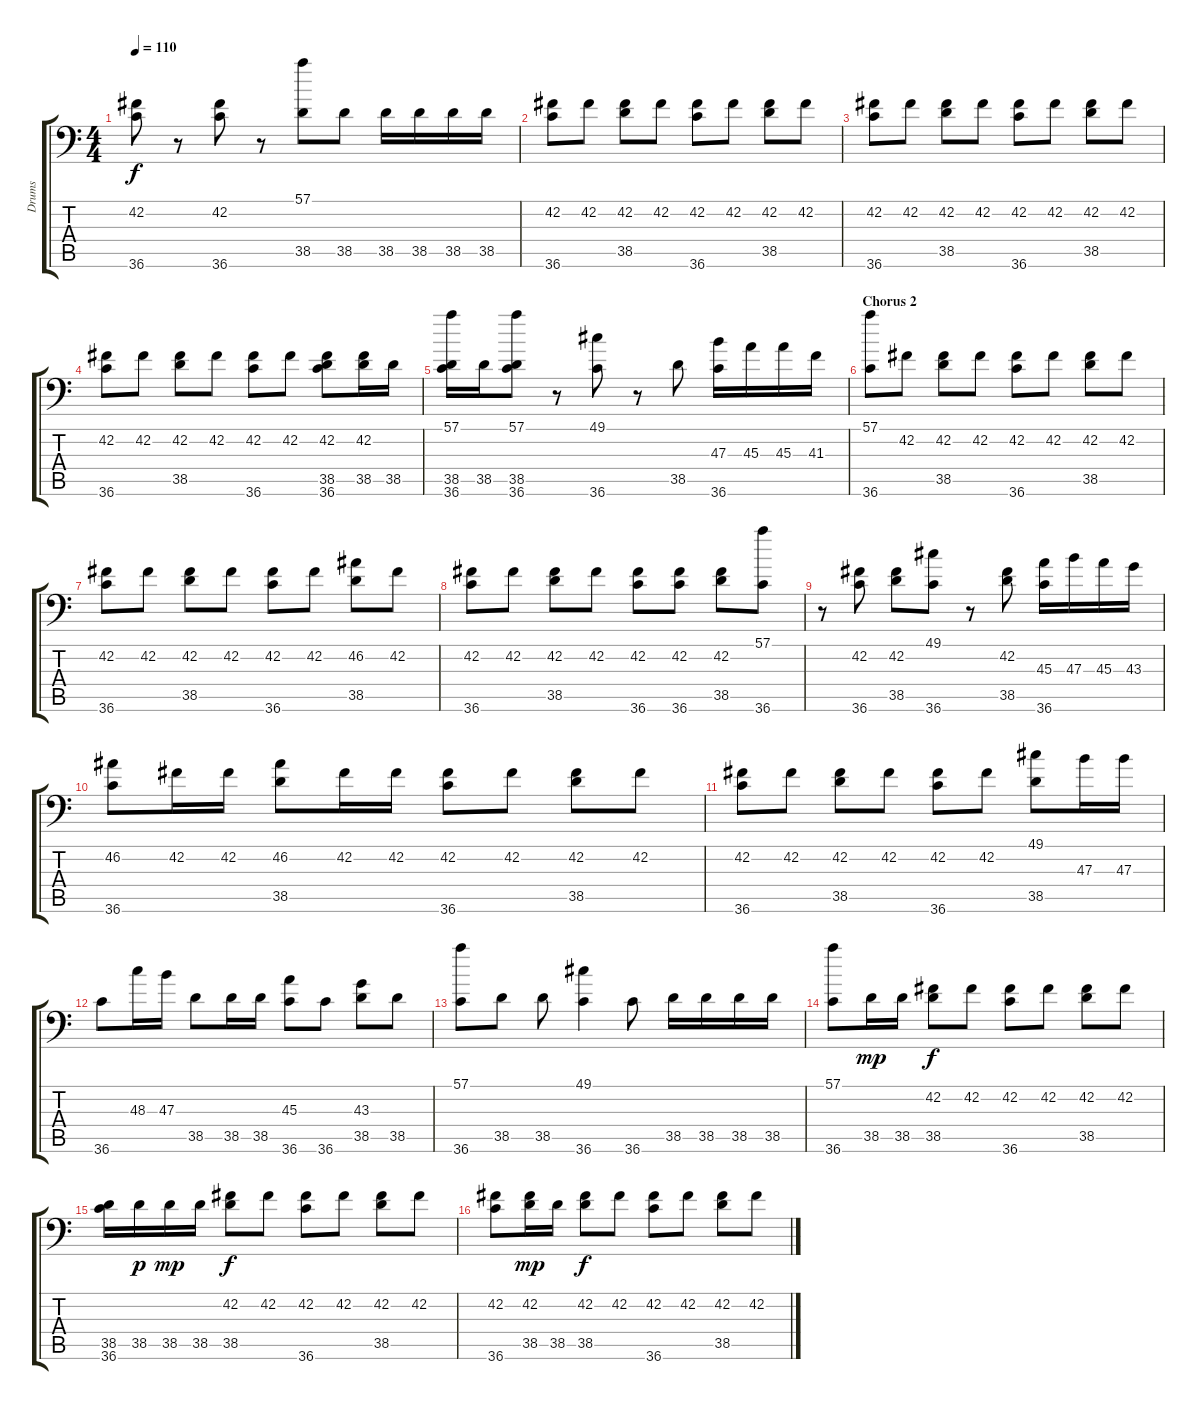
\track ("Drums" "Drums") {instrument acousticgrandpiano}
\staff {score tabs}
\tuning (C-1 C-1 C-1 C-1 C-1 C-1) {hide}
\ts (4 4)
\tempo 110
\clef f4
\ks c
(42.2 36.6).8{dy f} r.8 (42.2 36.6).8 r.8 (57.1 38.5).8 38.5.8 38.5.16 38.5.16 38.5.16 38.5.16 |
(42.2 36.6).8 42.2.8 (42.2 38.5).8 42.2.8 (42.2 36.6).8 42.2.8 (42.2 38.5).8 42.2.8 |
(42.2 36.6).8 42.2.8 (42.2 38.5).8 42.2.8 (42.2 36.6).8 42.2.8 (42.2 38.5).8 42.2.8 |
(42.2 36.6).8 42.2.8 (42.2 38.5).8 42.2.8 (42.2 36.6).8 42.2.8 (42.2 38.5 36.6).8 (42.2 38.5).16 38.5.16 |
(57.1 38.5 36.6).16 38.5.16 (57.1 38.5 36.6).8 r.8 (49.1 36.6).8 r.8 38.5.8 (47.3 36.6).16 45.3.16 45.3.16 41.3.16 |
\section ("" "Chorus 2")
(57.1 36.6).8 42.2.8 (42.2 38.5).8 42.2.8 (42.2 36.6).8 42.2.8 (42.2 38.5).8 42.2.8 |
(42.2 36.6).8 42.2.8 (42.2 38.5).8 42.2.8 (42.2 36.6).8 42.2.8 (46.2 38.5).8 42.2.8 |
(42.2 36.6).8 42.2.8 (42.2 38.5).8 42.2.8 (42.2 36.6).8 (42.2 36.6).8 (42.2 38.5).8 (57.1 36.6).8 |
r.8 (42.2 36.6).8 (42.2 38.5).8 (49.1 36.6).8 r.8 (42.2 38.5).8 (45.3 36.6).16 47.3.16 45.3.16 43.3.16 |
(46.2 36.6).8 42.2.16 42.2.16 (46.2 38.5).8 42.2.16 42.2.16 (42.2 36.6).8 42.2.8 (42.2 38.5).8 42.2.8 |
(42.2 36.6).8 42.2.8 (42.2 38.5).8 42.2.8 (42.2 36.6).8 42.2.8 (49.1 38.5).8 47.3.16 47.3.16 |
36.6.8 48.3.16 47.3.16 38.5.8 38.5.16 38.5.16 (45.3 36.6).8 36.6.8 (43.3 38.5).8 38.5.8 |
(57.1 36.6).8 38.5.8 38.5.8 (49.1 36.6).4 36.6.8 38.5.16 38.5.16 38.5.16 38.5.16 |
(57.1 36.6).8 38.5.16{dy mp} 38.5.16 (42.2 38.5).8{dy f} 42.2.8 (42.2 36.6).8 42.2.8 (42.2 38.5).8 42.2.8 |
(38.5 36.6).16 38.5.16{dy p} 38.5.16{dy mp} 38.5.16 (42.2 38.5).8{dy f} 42.2.8 (42.2 36.6).8 42.2.8 (42.2 38.5).8 42.2.8 |
(42.2 36.6).8 (42.2 38.5).16{dy mp} 38.5.16 (42.2 38.5).8{dy f} 42.2.8 (42.2 36.6).8 42.2.8 (42.2 38.5).8 42.2.8
